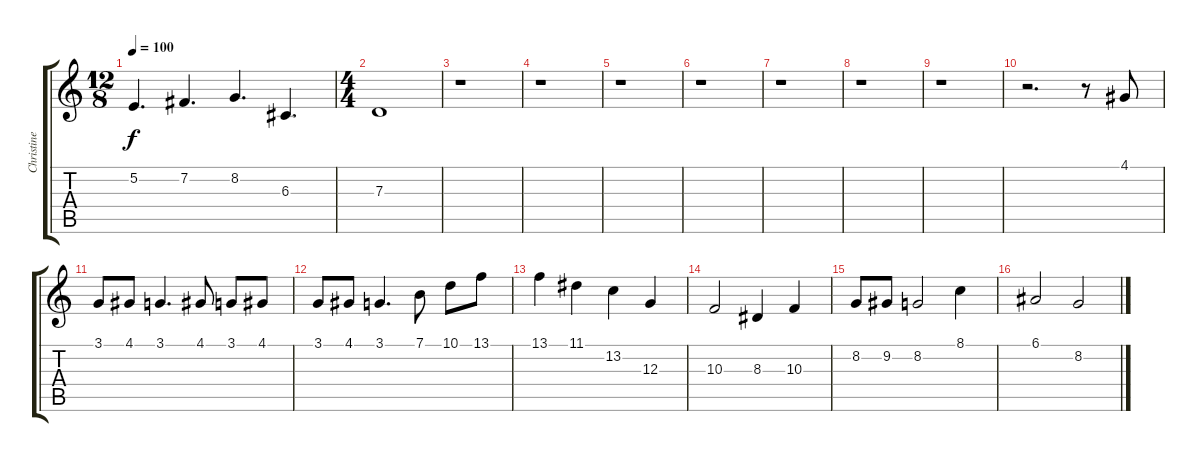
\track ("Christine" "Christine") {instrument sopranosax}
\staff {score tabs}
\tuning (E4 B3 G3 D3 A2 E2) {hide}
\ts (12 8)
\tempo 100
\clef g2
\ks c
5.2.4{d dy f} 7.2.4{d} 8.2.4{d} 6.3.4{d} |
\ts (4 4)
7.3.1 |
r.1 |
r.1 |
r.1 |
r.1 |
r.1 |
r.1 |
r.1 |
r.2{d} r.8 4.1.8 |
3.1.8 4.1.8 3.1.4{d} 4.1.8 3.1.8 4.1.8 |
3.1.8 4.1.8 3.1.4{d} 7.1.8 10.1.8 13.1.8 |
13.1.4 11.1.4 13.2.4 12.3.4 |
10.3.2 8.3.4 10.3.4 |
8.2.8 9.2.8 8.2.2 8.1.4 |
6.1.2 8.2.2
